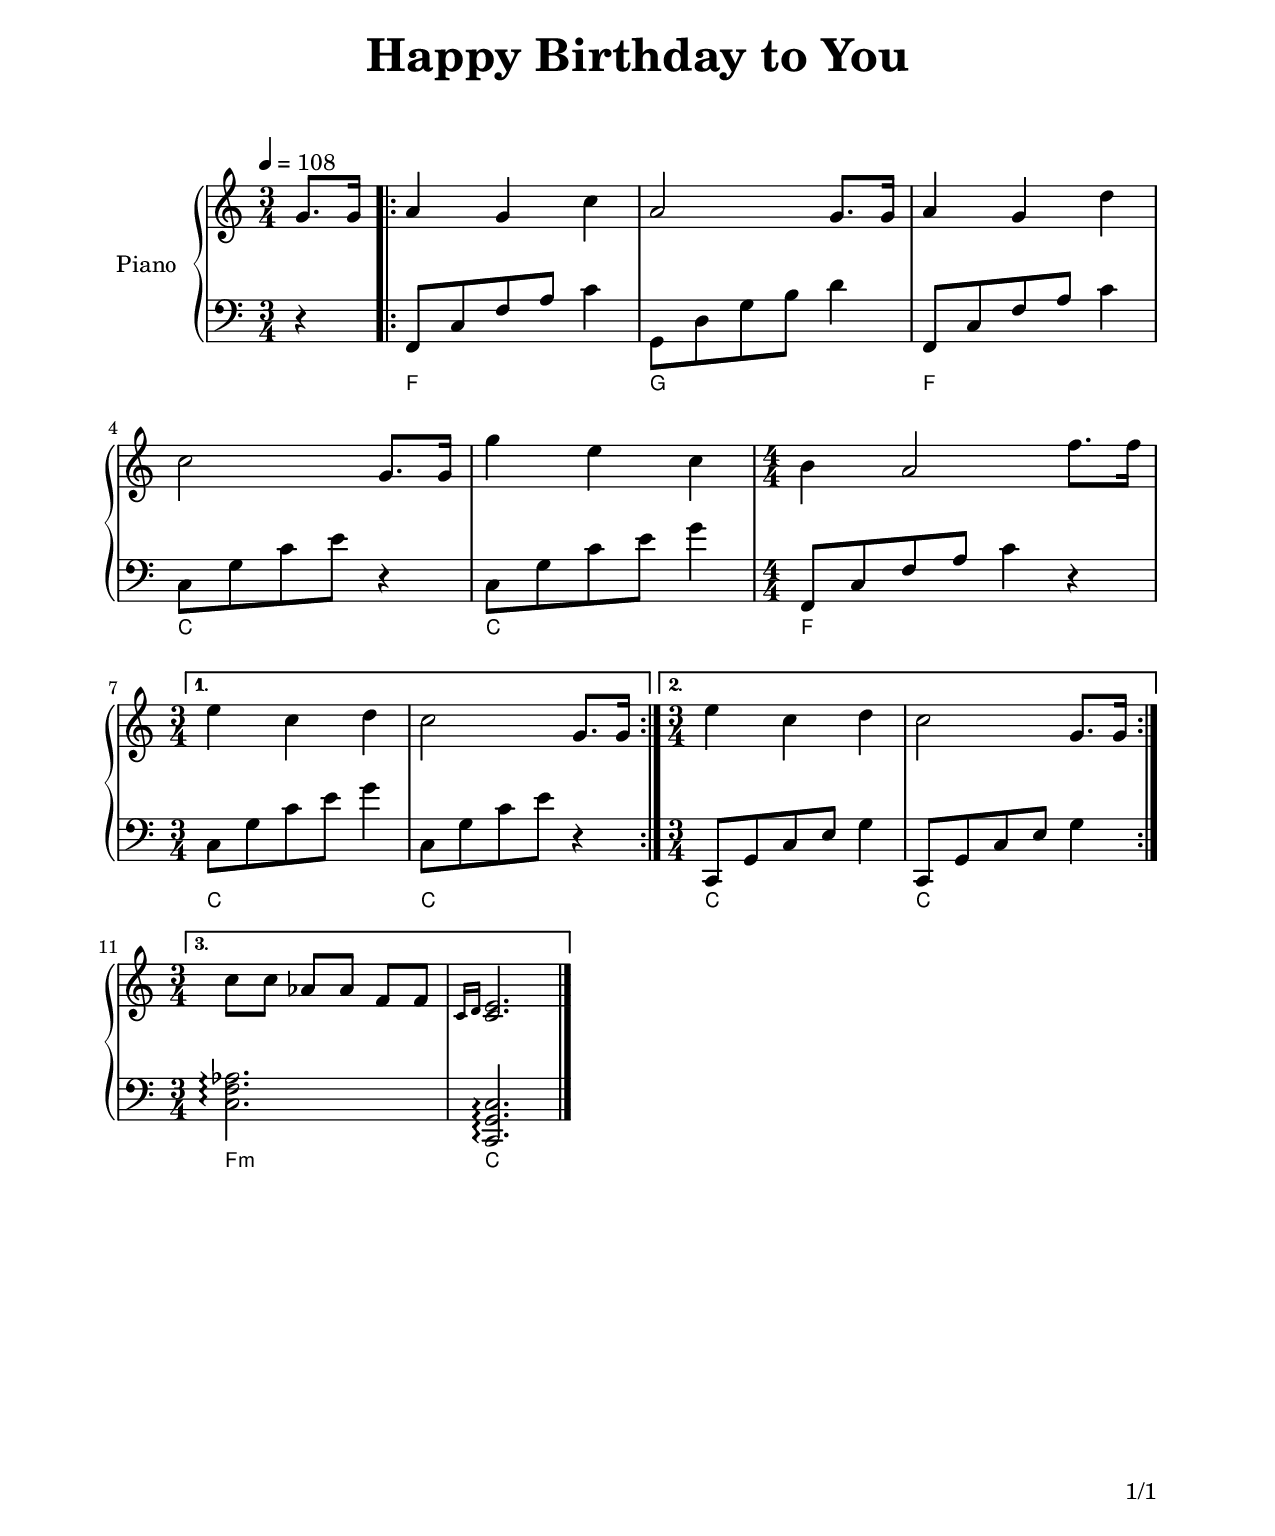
\version "2.24.3"
\include "../settings.v1.ly"

\header {
  title = \markup \override #'((font-size . 6)) "Happy Birthday to You"
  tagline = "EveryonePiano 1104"
}

\paper {
  total-page = 1
  ragged-last = ##t
}

\markup \vspace #1.5

Ci   = { c8[ g8  c'8 e'8] r4  }
Cii  = { c8  g8  c'8 e'8  g'4 }
Ciii = { c,8 g,8 c8  e8   g4  }
F    = { f,8 c8  f8  a8   c'4 }
G    = { g,8 d8  g8  b8   d'4 }

\score {
  \new PianoStaff \with {
    instrumentName = "Piano"
  } <<
    \new Staff {
      \tempo 4 = 108
      \clef treble
      \key c \major
      \time 3/4
      
      
      
      \partial 4 g'8. g'16
      
      \repeat volta 3 {
                             | a'4  g'4  c''4 |                a'2 g'8.  g'16  | a'4  g'4  d''4 | \break
        c''2       g'8. g'16 | g''4 e''4 c''4 | \time 4/4  b'4 a'2 f''8. f''16 | \break
        
        \alternative {
          \volta 1 {
            \time 3/4 e''4 c''4 d''4 | c''2 g'8. g'16 |
          }
          \volta 2 {
            \time 3/4 e''4 c''4 d''4 | c''2 g'8. g'16 | \break
          }
          \volta 3 {
            \time 3/4 c''8[ c''8] af'8[ af'8] f'8  f'8 | \grace { c'16 d'16 } <<c'2. e'2.>> | \bar "|."
          }
        }
      }
    }
    \new Staff {
      \clef bass
      \key c \major
      \time 3/4
      
      r4  | \F  | \G   | \F    |
          | \Ci | \Cii | \F r4 |
          
      \Cii | \Ci | \Ciii | \Ciii |
      <c f af>2.\arpeggio | <c, g, c>2.\arpeggio |
     
    }
    \chords {
      
      r4 | f2. | g2. | f2.    |
         | c2. | c2. | f2. r4 |
         
      c2.   | c2. | c2. | c2. |
      f2.:m | c2. |
    }
  >>
  \layout {}
  \midi {}
}
